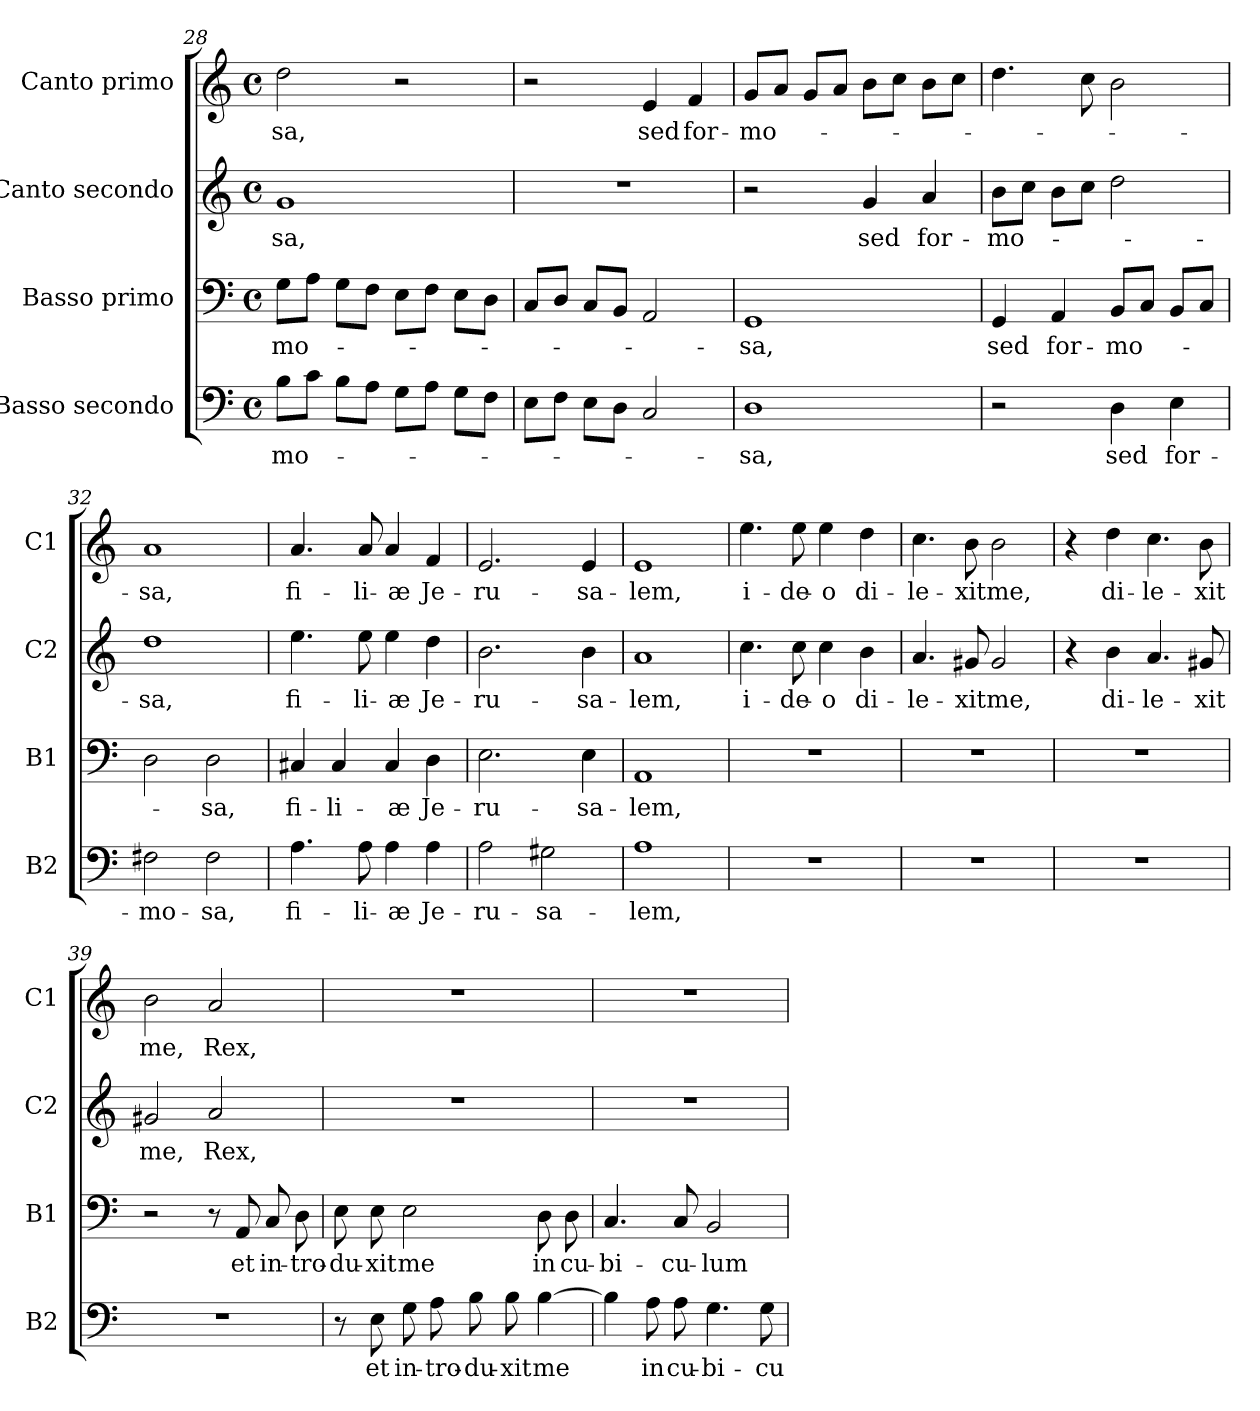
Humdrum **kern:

**kern	**text	**kern	**text	**kern	**text	**kern	**text
*part4	*part4	*part3	*part3	*part2	*part2	*part1	*part1
*staff4	*staff4	*staff3	*staff3	*staff2	*staff2	*staff1	*staff1
*I"Basso secondo	*	*I"Basso primo	*	*I"Canto secondo	*	*I"Canto primo	*
*I'B2	*	*I'B1	*	*I'C2	*	*I'C1	*
*clefF4	*	*clefF4	*	*clefG2	*	*clefG2	*
*k[]	*	*k[]	*	*k[]	*	*k[]	*
*C:	*	*C:	*	*C:	*	*C:	*
*M4/4	*	*M4/4	*	*M4/4	*	*M4/4	*
*met(c)	*	*met(c)	*	*met(c)	*	*met(c)	*
=28	=28	=28	=28	=28	=28	=28	=28
!	!LO:LY:b	!	!LO:LY:b	!	!LO:LY:b	!	!LO:LY:b
8B\L	-mo-	8G\L	-mo-	1g	-sa,	2dd\	-sa,
8c\J	.	8A\J	.	.	.	.	.
8B\L	.	8G\L	.	.	.	.	.
8A\J	.	8F\J	.	.	.	.	.
8G\L	.	8E\L	.	.	.	2r	.
8A\J	.	8F\J	.	.	.	.	.
8G\L	.	8E\L	.	.	.	.	.
8F\J	.	8D\J	.	.	.	.	.
=29	=29	=29	=29	=29	=29	=29	=29
8E\L	.	8C/L	.	1r	.	2r	.
8F\J	.	8D/J	.	.	.	.	.
8E\L	.	8C/L	.	.	.	.	.
8D\J	.	8BB/J	.	.	.	.	.
!	!	!	!	!	!	!	!LO:LY:b
2C/	.	2AA/	.	.	.	4e/	sed
!	!	!	!	!	!	!	!LO:LY:b
.	.	.	.	.	.	4f/	for-
=30	=30	=30	=30	=30	=30	=30	=30
!	!LO:LY:b	!	!LO:LY:b	!	!	!	!LO:LY:b
1D	-sa,	1GG	-sa,	2r	.	8g/L	-mo-
.	.	.	.	.	.	8a/J	.
.	.	.	.	.	.	8g/L	.
.	.	.	.	.	.	8a/J	.
!	!	!	!	!	!LO:LY:b	!	!
.	.	.	.	4g/	sed	8b\L	.
.	.	.	.	.	.	8cc\J	.
!	!	!	!	!	!LO:LY:b	!	!
.	.	.	.	4a/	for-	8b\L	.
.	.	.	.	.	.	8cc\J	.
!!LO:PB:g=z
=31	=31	=31	=31	=31	=31	=31	=31
!	!	!	!LO:LY:b	!	!LO:LY:b	!	!
2r	.	4GG/	sed	8b\L	-mo-	4.dd\	.
.	.	.	.	8cc\J	.	.	.
!	!	!	!LO:LY:b	!	!	!	!
.	.	4AA/	for-	8b\L	.	.	.
.	.	.	.	8cc\J	.	8cc\	.
!	!LO:LY:b	!	!LO:LY:b	!	!	!	!
4D\	sed	8BB/L	-mo-	2dd\	.	2b\	.
.	.	8C/J	.	.	.	.	.
!	!LO:LY:b	!	!	!	!	!	!
4E\	for-	8BB/L	.	.	.	.	.
.	.	8C/J	.	.	.	.	.
=32	=32	=32	=32	=32	=32	=32	=32
!	!LO:LY:b	!	!	!	!LO:LY:b	!	!LO:LY:b
2F#X\	-mo-	2D\	.	1dd	-sa,	1a	-sa,
!	!LO:LY:b	!	!LO:LY:b	!	!	!	!
2F#\	-sa,	2D\	-sa,	.	.	.	.
=33	=33	=33	=33	=33	=33	=33	=33
!	!LO:LY:b	!	!LO:LY:b	!	!LO:LY:b	!	!LO:LY:b
4.A\	fi-	4C#X/	fi-	4.ee\	fi-	4.a/	fi-
!	!	!	!LO:LY:b	!	!	!	!
.	.	4C#/	-li-	.	.	.	.
!	!LO:LY:b	!	!	!	!LO:LY:b	!	!LO:LY:b
8A\	-li-	.	.	8ee\	-li-	8a/	-li-
!	!LO:LY:b	!	!LO:LY:b	!	!LO:LY:b	!	!LO:LY:b
4A\	-æ	4C#/	-æ	4ee\	-æ	4a/	-æ
!	!LO:LY:b	!	!LO:LY:b	!	!LO:LY:b	!	!LO:LY:b
4A\	Je-	4D\	Je-	4dd\	Je-	4f/	Je-
=34	=34	=34	=34	=34	=34	=34	=34
!	!LO:LY:b	!	!LO:LY:b	!	!LO:LY:b	!	!LO:LY:b
2A\	-ru-	2.E\	-ru-	2.b\	-ru-	2.e/	-ru-
!	!LO:LY:b	!	!	!	!	!	!
2G#X\	-sa-	.	.	.	.	.	.
!	!	!	!LO:LY:b	!	!LO:LY:b	!	!LO:LY:b
.	.	4E\	-sa-	4b\	-sa-	4e/	-sa-
=35	=35	=35	=35	=35	=35	=35	=35
!	!LO:LY:b	!	!LO:LY:b	!	!LO:LY:b	!	!LO:LY:b
1A	-lem,	1AA	-lem,	1a	-lem,	1e	-lem,
=36	=36	=36	=36	=36	=36	=36	=36
!	!	!	!	!	!LO:LY:b	!	!LO:LY:b
1r	.	1r	.	4.cc\	i-	4.ee\	i-
!	!	!	!	!	!LO:LY:b	!	!LO:LY:b
.	.	.	.	8cc\	-de-	8ee\	-de-
!	!	!	!	!	!LO:LY:b	!	!LO:LY:b
.	.	.	.	4cc\	-o	4ee\	-o
!	!	!	!	!	!LO:LY:b	!	!LO:LY:b
.	.	.	.	4b\	di-	4dd\	di-
!!LO:LB:g=z
=37	=37	=37	=37	=37	=37	=37	=37
!	!	!	!	!	!LO:LY:b	!	!LO:LY:b
1r	.	1r	.	4.a/	-le-	4.cc\	-le-
!	!	!	!	!	!LO:LY:b	!	!LO:LY:b
.	.	.	.	8g#X/	-xit	8b\	-xit
!	!	!	!	!	!LO:LY:b	!	!LO:LY:b
.	.	.	.	2g#/	me,	2b\	me,
=38	=38	=38	=38	=38	=38	=38	=38
1r	.	1r	.	4r	.	4r	.
!	!	!	!	!	!LO:LY:b	!	!LO:LY:b
.	.	.	.	4b\	di-	4dd\	di-
!	!	!	!	!	!LO:LY:b	!	!LO:LY:b
.	.	.	.	4.a/	-le-	4.cc\	-le-
!	!	!	!	!	!LO:LY:b	!	!LO:LY:b
.	.	.	.	8g#X/	-xit	8b\	-xit
=39	=39	=39	=39	=39	=39	=39	=39
!	!	!	!	!	!LO:LY:b	!	!LO:LY:b
1r	.	2r	.	2g#X/	me,	2b\	me,
!	!	!	!	!	!LO:LY:b	!	!LO:LY:b
.	.	8r	.	2a/	Rex,	2a/	Rex,
!	!	!	!LO:LY:b	!	!	!	!
.	.	8AA/	et	.	.	.	.
!	!	!	!LO:LY:b	!	!	!	!
.	.	8C/	in-	.	.	.	.
!	!	!	!LO:LY:b	!	!	!	!
.	.	8D\	-tro-	.	.	.	.
=40	=40	=40	=40	=40	=40	=40	=40
!	!	!	!LO:LY:b	!	!	!	!
8r	.	8E\	-du-	1r	.	1r	.
!	!LO:LY:b	!	!LO:LY:b	!	!	!	!
8E\	et	8E\	-xit	.	.	.	.
!	!LO:LY:b	!	!LO:LY:b	!	!	!	!
8G\	in-	2E\	me	.	.	.	.
!	!LO:LY:b	!	!	!	!	!	!
8A\	-tro-	.	.	.	.	.	.
!	!LO:LY:b	!	!	!	!	!	!
8B\	-du-	.	.	.	.	.	.
!	!LO:LY:b	!	!	!	!	!	!
8B\	-xit	.	.	.	.	.	.
!	!LO:LY:b	!	!LO:LY:b	!	!	!	!
[4B\	me	8D\	in	.	.	.	.
!	!	!	!LO:LY:b	!	!	!	!
.	.	8D\	cu-	.	.	.	.
=41	=41	=41	=41	=41	=41	=41	=41
!	!	!	!LO:LY:b	!	!	!	!
4B\]	.	4.C/	-bi-	1r	.	1r	.
!	!LO:LY:b	!	!	!	!	!	!
8A\	in	.	.	.	.	.	.
!	!LO:LY:b	!	!LO:LY:b	!	!	!	!
8A\	cu-	8C/	-cu-	.	.	.	.
!	!LO:LY:b	!	!LO:LY:b	!	!	!	!
4.G\	-bi-	2BB/	-lum	.	.	.	.
!	!LO:LY:b	!	!	!	!	!	!
8G\	-cu-	.	.	.	.	.	.
=	=	=	=	=	=	=	=
*-	*-	*-	*-	*-	*-	*-	*-
